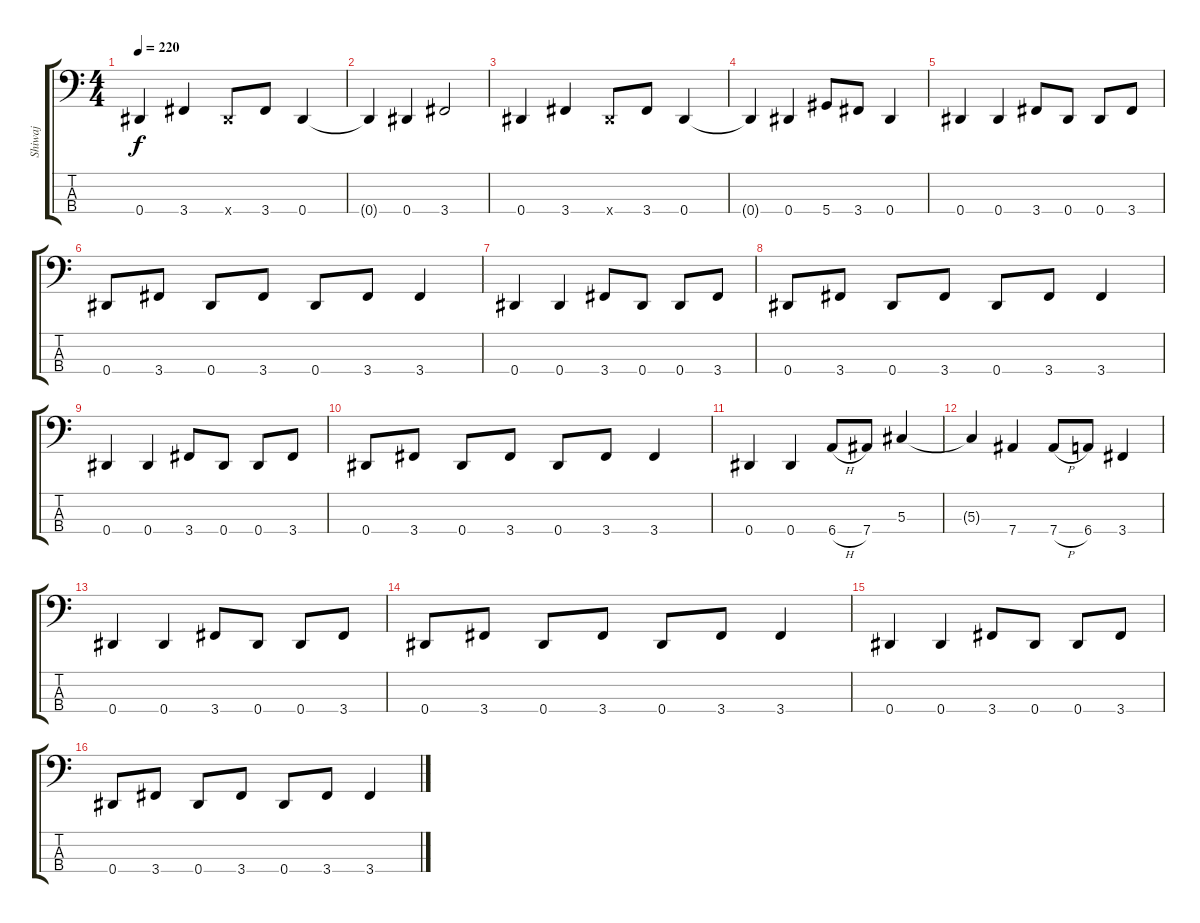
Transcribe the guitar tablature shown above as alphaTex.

\track ("Shiwaj" "Shiwaj") {instrument electricbasspick}
\staff {score tabs}
\tuning (Gb2 Db2 Ab1 Eb1) {hide}
\ts (4 4)
\tempo 220
\clef f4
\ks c
0.4.4{dy f} 3.4.4 0.4{x}.8 3.4.8 0.4.4 |
0.4{t}.4 0.4.4 3.4.2 |
0.4.4 3.4.4 0.4{x}.8 3.4.8 0.4.4 |
0.4{t}.4 0.4.4 5.4.8 3.4.8 0.4.4 |
0.4.4 0.4.4 3.4.8 0.4.8 0.4.8 3.4.8 |
0.4.8 3.4.8 0.4.8 3.4.8 0.4.8 3.4.8 3.4.4 |
0.4.4 0.4.4 3.4.8 0.4.8 0.4.8 3.4.8 |
0.4.8 3.4.8 0.4.8 3.4.8 0.4.8 3.4.8 3.4.4 |
0.4.4 0.4.4 3.4.8 0.4.8 0.4.8 3.4.8 |
0.4.8 3.4.8 0.4.8 3.4.8 0.4.8 3.4.8 3.4.4 |
0.4.4 0.4.4 6.4{h}.8 7.4.8 5.3.4 |
5.3{t}.4 7.4.4 7.4{h}.8 6.4.8 3.4.4 |
0.4.4 0.4.4 3.4.8 0.4.8 0.4.8 3.4.8 |
0.4.8 3.4.8 0.4.8 3.4.8 0.4.8 3.4.8 3.4.4 |
0.4.4 0.4.4 3.4.8 0.4.8 0.4.8 3.4.8 |
0.4.8 3.4.8 0.4.8 3.4.8 0.4.8 3.4.8 3.4.4
